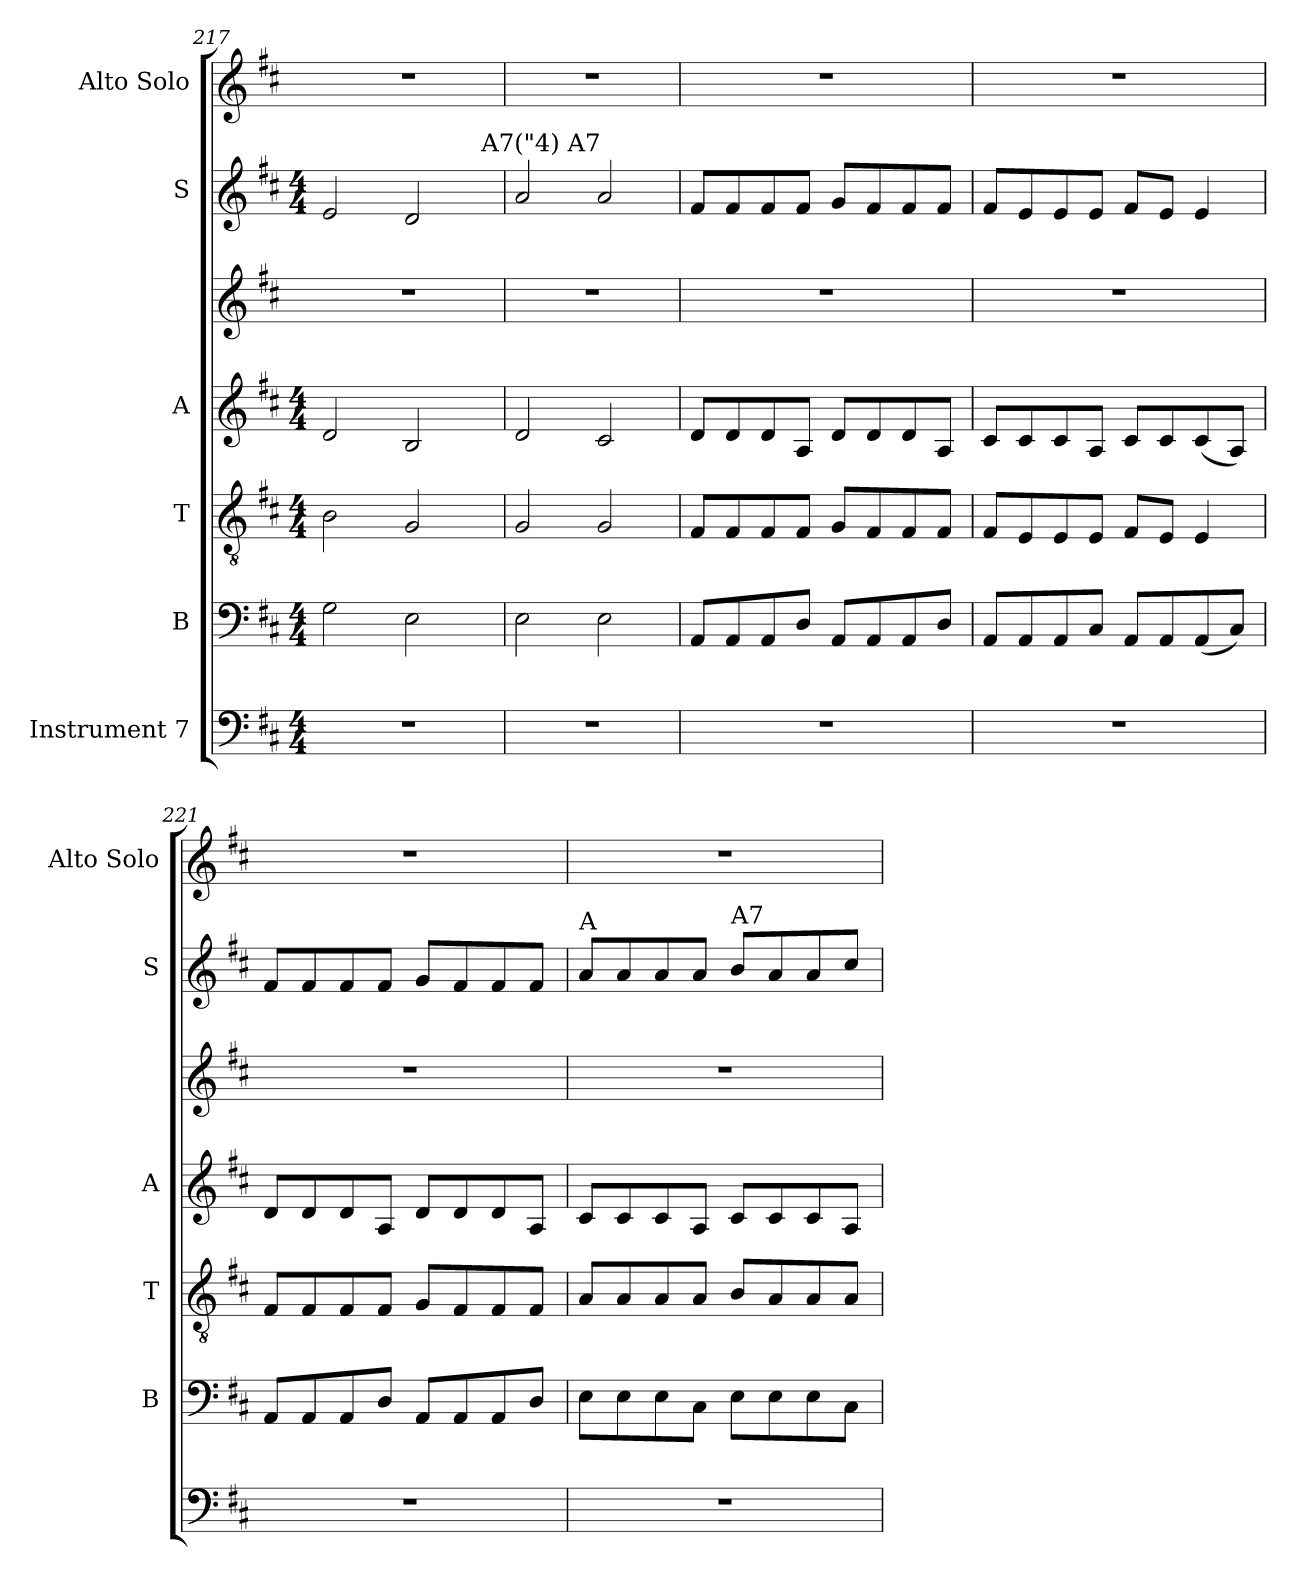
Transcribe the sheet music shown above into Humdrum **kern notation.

**kern	**kern	**kern	**kern	**kern	**kern	**kern
*part7	*part6	*part5	*part4	*part3	*part2	*part1
*staff7	*staff6	*staff5	*staff4	*staff3	*staff2	*staff1
*I"Instrument 7	*I"B	*I"T	*I"A	*	*I"S	*I"Alto Solo
*	*I'B	*I'T	*I'A	*	*I'S	*I'Alto Solo
*clefF4	*clefF4	*clefGv2	*clefG2	*clefG2	*clefG2	*clefG2
*k[f#c#]	*k[f#c#]	*k[f#c#]	*k[f#c#]	*k[f#c#]	*k[f#c#]	*k[f#c#]
*D:	*D:	*D:	*D:	*D:	*D:	*D:
*M4/4	*M4/4	*M4/4	*M4/4	*	*M4/4	*
=217	=217	=217	=217	=217	=217	=217
*	*	*	*	*	*^	*
1r	2G\	2B\	2d/	1r	2e/	2...ryy	1r
.	2E\	2G/	2B/	.	2d/	.	.
!	!	!	!	!	!	!LO:TX:a:t=A7("4) A7	!
.	.	.	.	.	.	16ryy	.
*	*	*	*	*	*v	*v	*
=218	=218	=218	=218	=218	=218	=218
1r	2E\	2G/	2d/	1r	2a/	1r
.	2E\	2G/	2c#/	.	2a/	.
!!LO:PB:g=z
=219	=219	=219	=219	=219	=219	=219
1r	8AA/L	8F#/L	8d/L	1r	8f#/L	1r
.	8AA/	8F#/	8d/	.	8f#/	.
.	8AA/	8F#/	8d/	.	8f#/	.
.	8D/J	8F#/J	8A/J	.	8f#/J	.
.	8AA/L	8G/L	8d/L	.	8g/L	.
.	8AA/	8F#/	8d/	.	8f#/	.
.	8AA/	8F#/	8d/	.	8f#/	.
.	8D/J	8F#/J	8A/J	.	8f#/J	.
=220	=220	=220	=220	=220	=220	=220
1r	8AA/L	8F#/L	8c#/L	1r	8f#/L	1r
.	8AA/	8E/	8c#/	.	8e/	.
.	8AA/	8E/	8c#/	.	8e/	.
.	8C#/J	8E/J	8A/J	.	8e/J	.
.	8AA/L	8F#/L	8c#/L	.	8f#/L	.
.	8AA/	8E/J	8c#/	.	8e/J	.
.	(<8AA/	4E/	(<8c#/	.	4e/	.
.	8C#/J)	.	8A/J)	.	.	.
=221	=221	=221	=221	=221	=221	=221
1r	8AA/L	8F#/L	8d/L	1r	8f#/L	1r
.	8AA/	8F#/	8d/	.	8f#/	.
.	8AA/	8F#/	8d/	.	8f#/	.
.	8D/J	8F#/J	8A/J	.	8f#/J	.
.	8AA/L	8G/L	8d/L	.	8g/L	.
.	8AA/	8F#/	8d/	.	8f#/	.
.	8AA/	8F#/	8d/	.	8f#/	.
.	8D/J	8F#/J	8A/J	.	8f#/J	.
!!LO:LB:g=z
=222	=222	=222	=222	=222	=222	=222
!	!	!	!	!	!LO:TX:a:t=A	!
1r	8E\L	8A/L	8c#/L	1r	8a/L	1r
.	8E\	8A/	8c#/	.	8a/	.
.	8E\	8A/	8c#/	.	8a/	.
.	8C#\J	8A/J	8A/J	.	8a/J	.
!	!	!	!	!	!LO:TX:a:t=A7	!
.	8E\L	8B/L	8c#/L	.	8b/L	.
.	8E\	8A/	8c#/	.	8a/	.
.	8E\	8A/	8c#/	.	8a/	.
.	8C#\J	8A/J	8A/J	.	8cc#/J	.
=	=	=	=	=	=	=
*-	*-	*-	*-	*-	*-	*-
